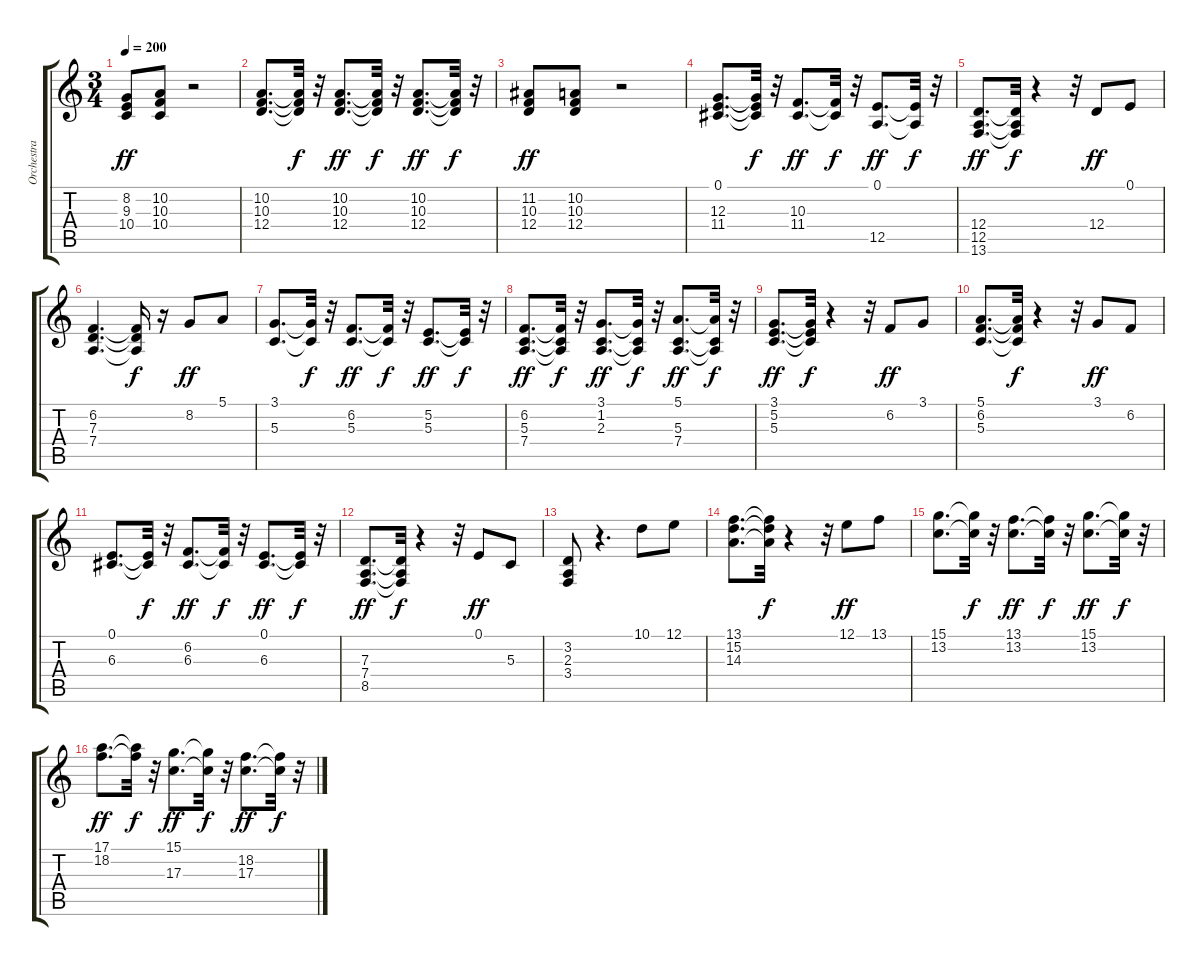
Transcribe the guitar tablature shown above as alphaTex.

\track ("Orchestra" "Orchestra") {instrument stringensemble1}
\staff {score tabs}
\tuning (E4 B3 G3 D3 A2 E2) {hide}
\ts (3 4)
\tempo 200
\clef g2
\ks c
(8.2 9.3 10.4).8{dy ff} (10.2 10.3 10.4).8 r.2 |
(10.2 10.3 12.4).8{d} (10.2{t} 10.3{t} 12.4{t}).32{dy f} r.32 (10.2 10.3 12.4).8{d dy ff} (10.2{t} 10.3{t} 12.4{t}).32{dy f} r.32 (10.2 10.3 12.4).8{d dy ff} (10.2{t} 10.3{t} 12.4{t}).32{dy f} r.32 |
(11.2 10.3 12.4).8{dy ff} (10.2 10.3 12.4).8 r.2 |
(0.1 12.3 11.4).8{d} (0.1{t} 12.3{t} 11.4{t}).32{dy f} r.32 (10.3 11.4).8{d dy ff} (10.3{t} 11.4{t}).32{dy f} r.32 (0.1 12.5).8{d dy ff} (0.1{t} 12.5{t}).32{dy f} r.32 |
(12.4 12.5 13.6).8{d dy ff} (12.4{t} 12.5{t} 13.6{t}).32{dy f} r.4 r.32 12.4.8{dy ff} 0.1.8 |
(6.2 7.3 7.4).4{d} (6.2{t} 7.3{t} 7.4{t}).16{dy f} r.16 8.2.8{dy ff} 5.1.8 |
(3.1 5.3).8{d} (3.1{t} 5.3{t}).32{dy f} r.32 (6.2 5.3).8{d dy ff} (6.2{t} 5.3{t}).32{dy f} r.32 (5.2 5.3).8{d dy ff} (5.2{t} 5.3{t}).32{dy f} r.32 |
(6.2 5.3 7.4).8{d dy ff} (6.2{t} 5.3{t} 7.4{t}).32{dy f} r.32 (3.1 1.2 2.3).8{d dy ff} (3.1{t} 1.2{t} 2.3{t}).32{dy f} r.32 (5.1 5.3 7.4).8{d dy ff} (5.1{t} 5.3{t} 7.4{t}).32{dy f} r.32 |
(3.1 5.2 5.3).8{d dy ff} (3.1{t} 5.2{t} 5.3{t}).32{dy f} r.4 r.32 6.2.8{dy ff} 3.1.8 |
(5.1 6.2 5.3).8{d} (5.1{t} 6.2{t} 5.3{t}).32{dy f} r.4 r.32 3.1.8{dy ff} 6.2.8 |
(0.1 6.3).8{d} (0.1{t} 6.3{t}).32{dy f} r.32 (6.2 6.3).8{d dy ff} (6.2{t} 6.3{t}).32{dy f} r.32 (0.1 6.3).8{d dy ff} (0.1{t} 6.3{t}).32{dy f} r.32 |
(7.3 7.4 8.5).8{d dy ff} (7.3{t} 7.4{t} 8.5{t}).32{dy f} r.4 r.32 0.1.8{dy ff} 5.3.8 |
(3.2 2.3 3.4).8 r.4{d} 10.1.8 12.1.8 |
(13.1 15.2 14.3).8{d} (13.1{t} 15.2{t} 14.3{t}).32{dy f} r.4 r.32 12.1.8{dy ff} 13.1.8 |
(15.1 13.2).8{d} (15.1{t} 13.2{t}).32{dy f} r.32 (13.1 13.2).8{d dy ff} (13.1{t} 13.2{t}).32{dy f} r.32 (15.1 13.2).8{d dy ff} (15.1{t} 13.2{t}).32{dy f} r.32 |
(17.1 18.2).8{d dy ff} (17.1{t} 18.2{t}).32{dy f} r.32 (15.1 17.3).8{d dy ff} (15.1{t} 17.3{t}).32{dy f} r.32 (18.2 17.3).8{d dy ff} (18.2{t} 17.3{t}).32{dy f} r.32
